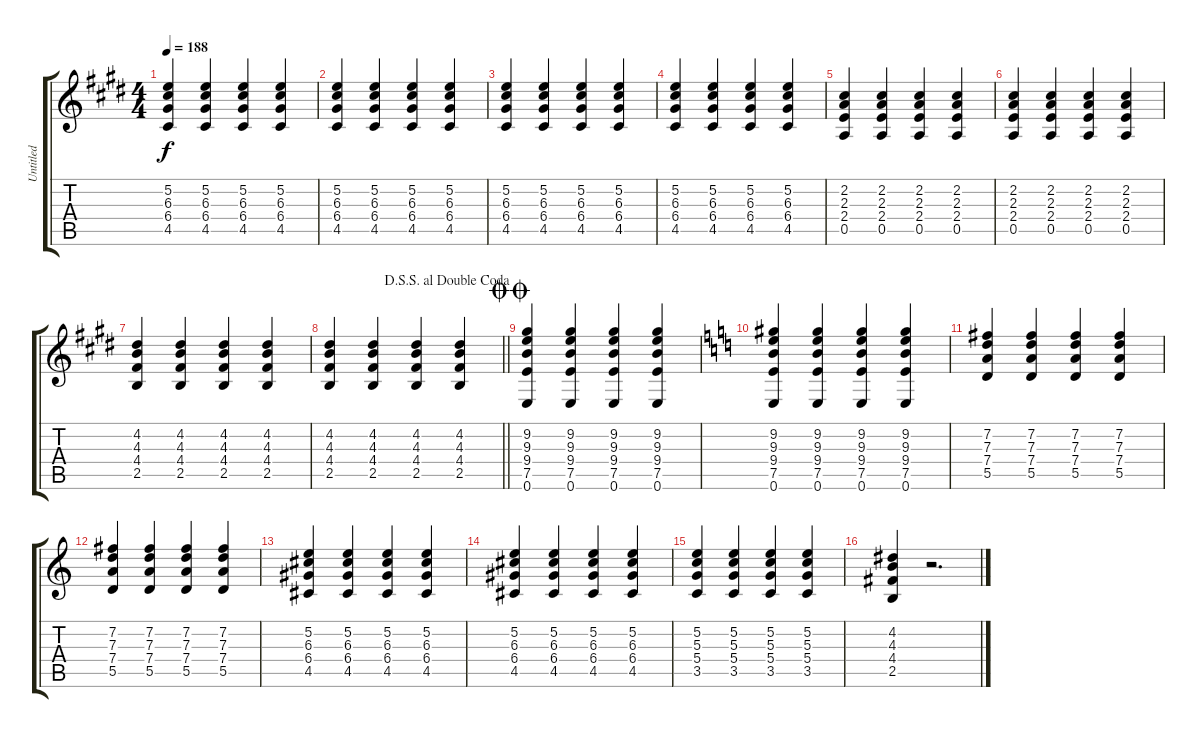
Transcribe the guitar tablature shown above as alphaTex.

\track ("Untitled" "Untitled") {instrument distortionguitar}
\staff {score tabs}
\tuning (E4 B3 G3 D3 A2 E2) {hide}
\ts (4 4)
\tempo 188
\clef g2
\ks e
(5.2 6.3 6.4 4.5).4{dy f} (5.2 6.3 6.4 4.5).4 (5.2 6.3 6.4 4.5).4 (5.2 6.3 6.4 4.5).4 |
\ks c#minor
(5.2 6.3 6.4 4.5).4 (5.2 6.3 6.4 4.5).4 (5.2 6.3 6.4 4.5).4 (5.2 6.3 6.4 4.5).4 |
(5.2 6.3 6.4 4.5).4 (5.2 6.3 6.4 4.5).4 (5.2 6.3 6.4 4.5).4 (5.2 6.3 6.4 4.5).4 |
(5.2 6.3 6.4 4.5).4 (5.2 6.3 6.4 4.5).4 (5.2 6.3 6.4 4.5).4 (5.2 6.3 6.4 4.5).4 |
\ks e
(2.2 2.3 2.4 0.5).4 (2.2 2.3 2.4 0.5).4 (2.2 2.3 2.4 0.5).4 (2.2 2.3 2.4 0.5).4 |
\ks c#minor
(2.2 2.3 2.4 0.5).4 (2.2 2.3 2.4 0.5).4 (2.2 2.3 2.4 0.5).4 (2.2 2.3 2.4 0.5).4 |
(4.2 4.3 4.4 2.5).4 (4.2 4.3 4.4 2.5).4 (4.2 4.3 4.4 2.5).4 (4.2 4.3 4.4 2.5).4 |
\jump dalsegnosegnoaldoublecoda
\barLineRight lightlight
(4.2 4.3 4.4 2.5).4 (4.2 4.3 4.4 2.5).4 (4.2 4.3 4.4 2.5).4 (4.2 4.3 4.4 2.5).4 |
\jump doublecoda
\ks e
(9.2 9.3 9.4 7.5 0.6).4 (9.2 9.3 9.4 7.5 0.6).4 (9.2 9.3 9.4 7.5 0.6).4 (9.2 9.3 9.4 7.5 0.6).4 |
\ks c
(9.2 9.3 9.4 7.5 0.6).4 (9.2 9.3 9.4 7.5 0.6).4 (9.2 9.3 9.4 7.5 0.6).4 (9.2 9.3 9.4 7.5 0.6).4 |
(7.2 7.3 7.4 5.5).4 (7.2 7.3 7.4 5.5).4 (7.2 7.3 7.4 5.5).4 (7.2 7.3 7.4 5.5).4 |
(7.2 7.3 7.4 5.5).4 (7.2 7.3 7.4 5.5).4 (7.2 7.3 7.4 5.5).4 (7.2 7.3 7.4 5.5).4 |
(5.2 6.3 6.4 4.5).4 (5.2 6.3 6.4 4.5).4 (5.2 6.3 6.4 4.5).4 (5.2 6.3 6.4 4.5).4 |
(5.2 6.3 6.4 4.5).4 (5.2 6.3 6.4 4.5).4 (5.2 6.3 6.4 4.5).4 (5.2 6.3 6.4 4.5).4 |
(5.2 5.3 5.4 3.5).4 (5.2 5.3 5.4 3.5).4 (5.2 5.3 5.4 3.5).4 (5.2 5.3 5.4 3.5).4 |
(4.2 4.3 4.4 2.5).4 r.2{d}
